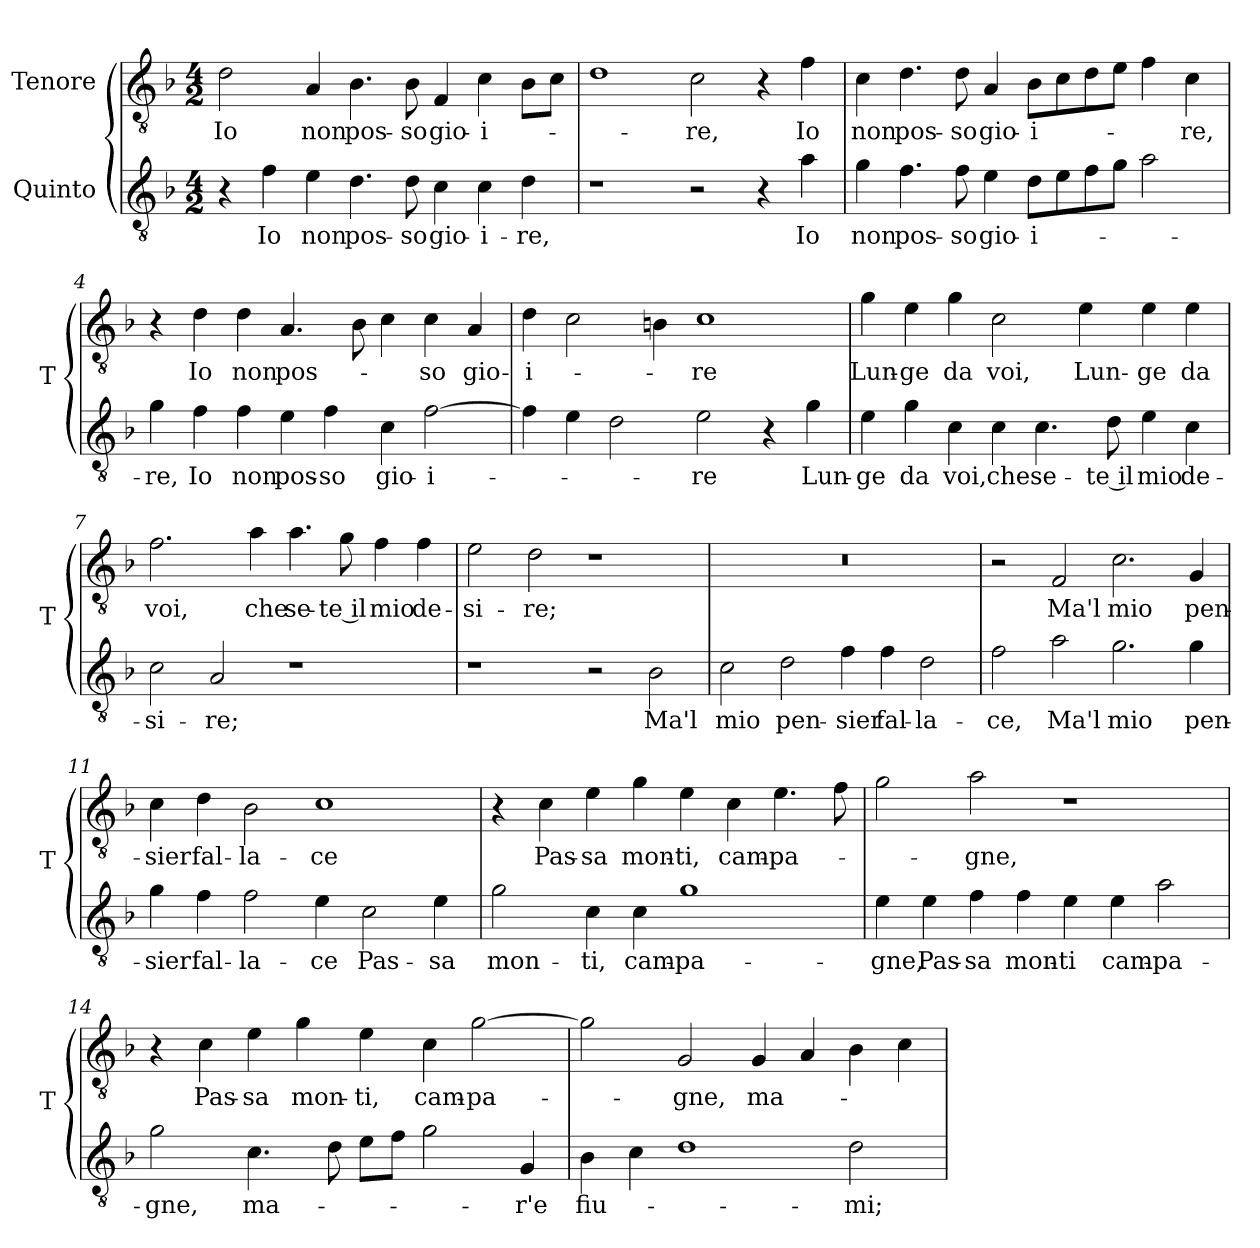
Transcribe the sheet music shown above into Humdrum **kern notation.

**kern	**text	**kern	**text
*part2	*part2	*part1	*part1
*staff2	*staff2	*staff1	*staff1
*I"Quinto	*	*I"Tenore	*
*	*	*I'T	*
*clefGv2	*	*clefGv2	*
*k[b-]	*	*k[b-]	*
*M4/2	*	*M4/2	*
=1	=1	=1	=1
4r	.	2d	Io
4f	Io	.	.
4e	non	4A	non
4.d	pos-	4.B-	pos-
8d	-so	8B-	-so
4c	gio-	4F	gio-
4c	-i-	4c	-i-
4d	-re,	8B-L	.
.	.	8cJ	.
=2	=2	=2	=2
1r	.	1d	.
2r	.	2c	-re,
4r	.	4r	.
4a	Io	4f	Io
=3	=3	=3	=3
4g	non	4c	non
4.f	pos-	4.d	pos-
8f	-so	8d	-so
4e	gio-	4A	gio-
8dL	-i-	8B-L	-i-
8e	.	8c	.
8f	.	8d	.
8gJ	.	8eJ	.
2a	.	4f	.
.	.	4c	-re,
=4	=4	=4	=4
4g	-re,	4r	.
4f	Io	4d	Io
4f	non	4d	non
4e	pos-	4.A	pos-
4f	-so	.	.
.	.	8B-	.
4c	gio-	4c	.
[2f	-i-	4c	-so
.	.	4A	gio-
=5	=5	=5	=5
4f]	.	4d	-i-
4e	.	2c	.
2d	.	.	.
.	.	4Bn	.
2e	-re	1c	-re
4r	.	.	.
4g	Lun-	.	.
=6	=6	=6	=6
4e	-ge	4g	Lun-
4g	da	4e	-ge
4c	voi,	4g	da
4c	che	2c	voi,
4.c	se-	.	.
.	.	4e	Lun-
8d	-te il	.	.
4e	mio	4e	-ge
4c	de-	4e	da
=7	=7	=7	=7
2c	-si-	2.f	voi,
2A	-re;	.	.
.	.	4a	che
1r	.	4.a	se-
.	.	8g	-te il
.	.	4f	mio
.	.	4f	de-
=8	=8	=8	=8
1r	.	2e	-si-
.	.	2d	-re;
2r	.	1r	.
2B-	Ma'l	.	.
=9	=9	=9	=9
2c	mio	0r	.
2d	pen-	.	.
4f	-sier	.	.
4f	fal-	.	.
2d	-la-	.	.
=10	=10	=10	=10
2f	-ce,	2r	.
2a	Ma'l	2F	Ma'l
2.g	mio	2.c	mio
4g	pen-	4G	pen-
=11	=11	=11	=11
4g	-sier	4c	-sier
4f	fal-	4d	fal-
2f	-la-	2B-	-la-
4e	-ce	1c	-ce
2c	Pas-	.	.
4e	-sa	.	.
=12	=12	=12	=12
2g	mon-	4r	.
.	.	4c	Pas-
4c	-ti,	4e	-sa
4c	cam-	4g	mon-
1g	-pa-	4e	-ti,
.	.	4c	cam-
.	.	4.e	-pa-
.	.	8f	.
=13	=13	=13	=13
4e	-gne,	2g	.
4e	Pas-	.	.
4f	-sa	2a	-gne,
4f	mon-	.	.
4e	-ti	1r	.
4e	cam-	.	.
2a	-pa-	.	.
=14	=14	=14	=14
2g	-gne,	4r	.
.	.	4c	Pas-
4.c	ma-	4e	-sa
.	.	4g	mon-
8d	.	.	.
8eL	.	4e	-ti,
8fJ	.	.	.
2g	.	4c	cam-
.	.	[2g	-pa-
4G	-r'e	.	.
=15	=15	=15	=15
4B-	fiu-	2g]	.
4c	.	.	.
1d	.	2G	-gne,
.	.	4G	ma-
.	.	4A	.
2d	-mi;	4B-	.
.	.	4c	.
=	=	=	=
*-	*-	*-	*-
